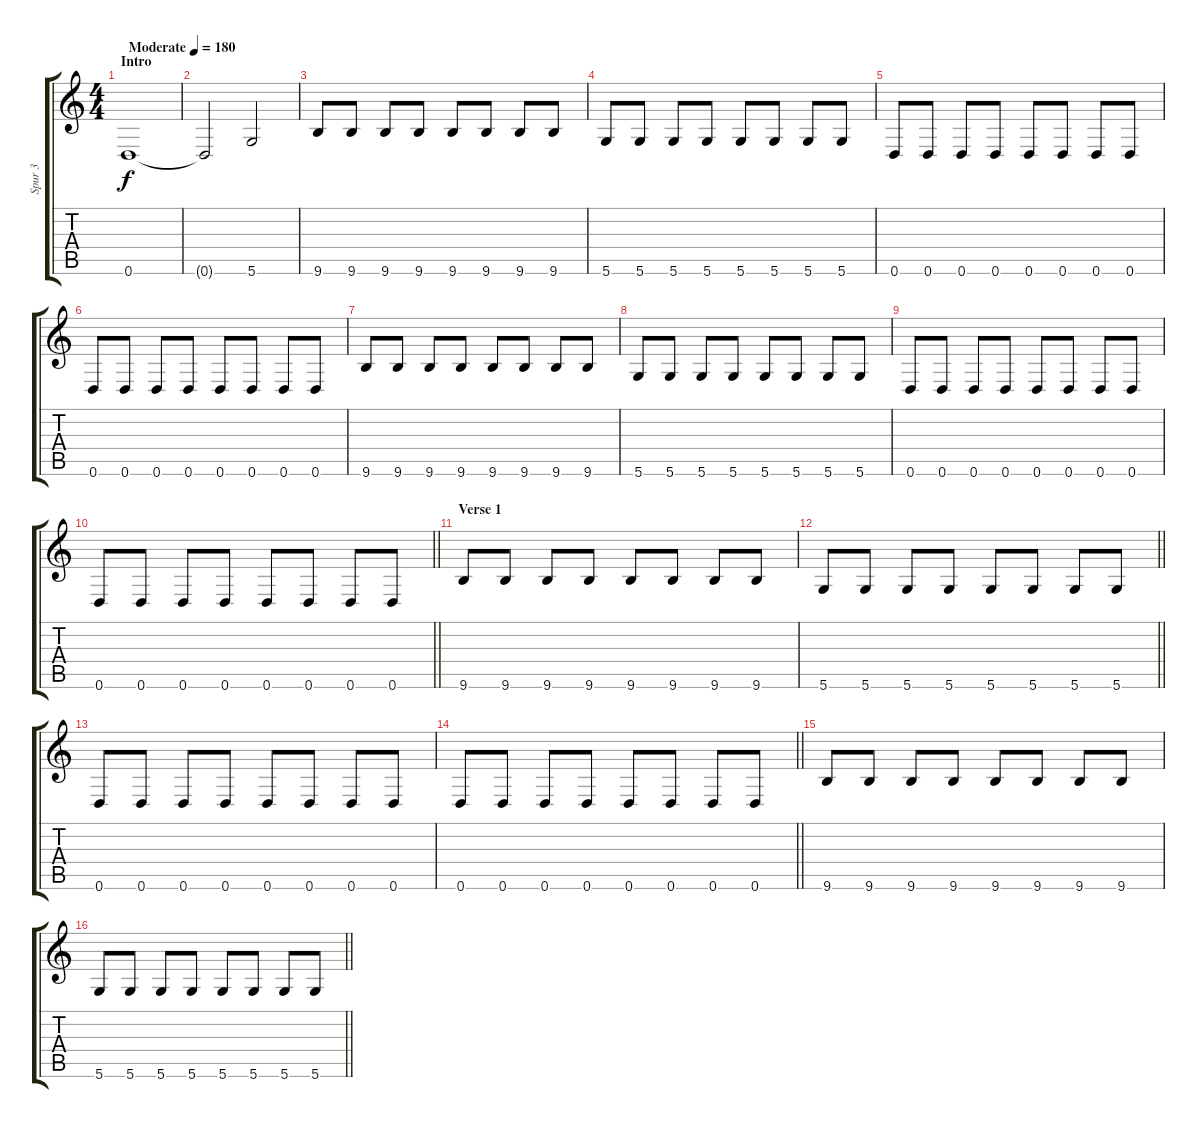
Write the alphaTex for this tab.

\track ("Spur 3" "Spur 3") {instrument electricbasspick}
\staff {score tabs}
\tuning (E4 B3 G3 D3 A2 D2) {hide}
\ts (4 4)
\section ("" "Intro")
\tempo (180 "Moderate")
\clef g2
\ks c
0.6.1{dy f instrument electricbasspick} |
0.6{t}.2 5.6.2 |
9.6.8 9.6.8 9.6.8 9.6.8 9.6.8 9.6.8 9.6.8 9.6.8 |
5.6.8 5.6.8 5.6.8 5.6.8 5.6.8 5.6.8 5.6.8 5.6.8 |
0.6.8 0.6.8 0.6.8 0.6.8 0.6.8 0.6.8 0.6.8 0.6.8 |
0.6.8 0.6.8 0.6.8 0.6.8 0.6.8 0.6.8 0.6.8 0.6.8 |
9.6.8 9.6.8 9.6.8 9.6.8 9.6.8 9.6.8 9.6.8 9.6.8 |
5.6.8 5.6.8 5.6.8 5.6.8 5.6.8 5.6.8 5.6.8 5.6.8 |
0.6.8 0.6.8 0.6.8 0.6.8 0.6.8 0.6.8 0.6.8 0.6.8 |
\barLineRight lightlight
0.6.8 0.6.8 0.6.8 0.6.8 0.6.8 0.6.8 0.6.8 0.6.8 |
\section ("" "Verse 1")
9.6.8 9.6.8 9.6.8 9.6.8 9.6.8 9.6.8 9.6.8 9.6.8 |
\barLineRight lightlight
5.6.8 5.6.8 5.6.8 5.6.8 5.6.8 5.6.8 5.6.8 5.6.8 |
0.6.8 0.6.8 0.6.8 0.6.8 0.6.8 0.6.8 0.6.8 0.6.8 |
\barLineRight lightlight
0.6.8 0.6.8 0.6.8 0.6.8 0.6.8 0.6.8 0.6.8 0.6.8 |
9.6.8 9.6.8 9.6.8 9.6.8 9.6.8 9.6.8 9.6.8 9.6.8 |
\barLineRight lightlight
5.6.8 5.6.8 5.6.8 5.6.8 5.6.8 5.6.8 5.6.8 5.6.8
